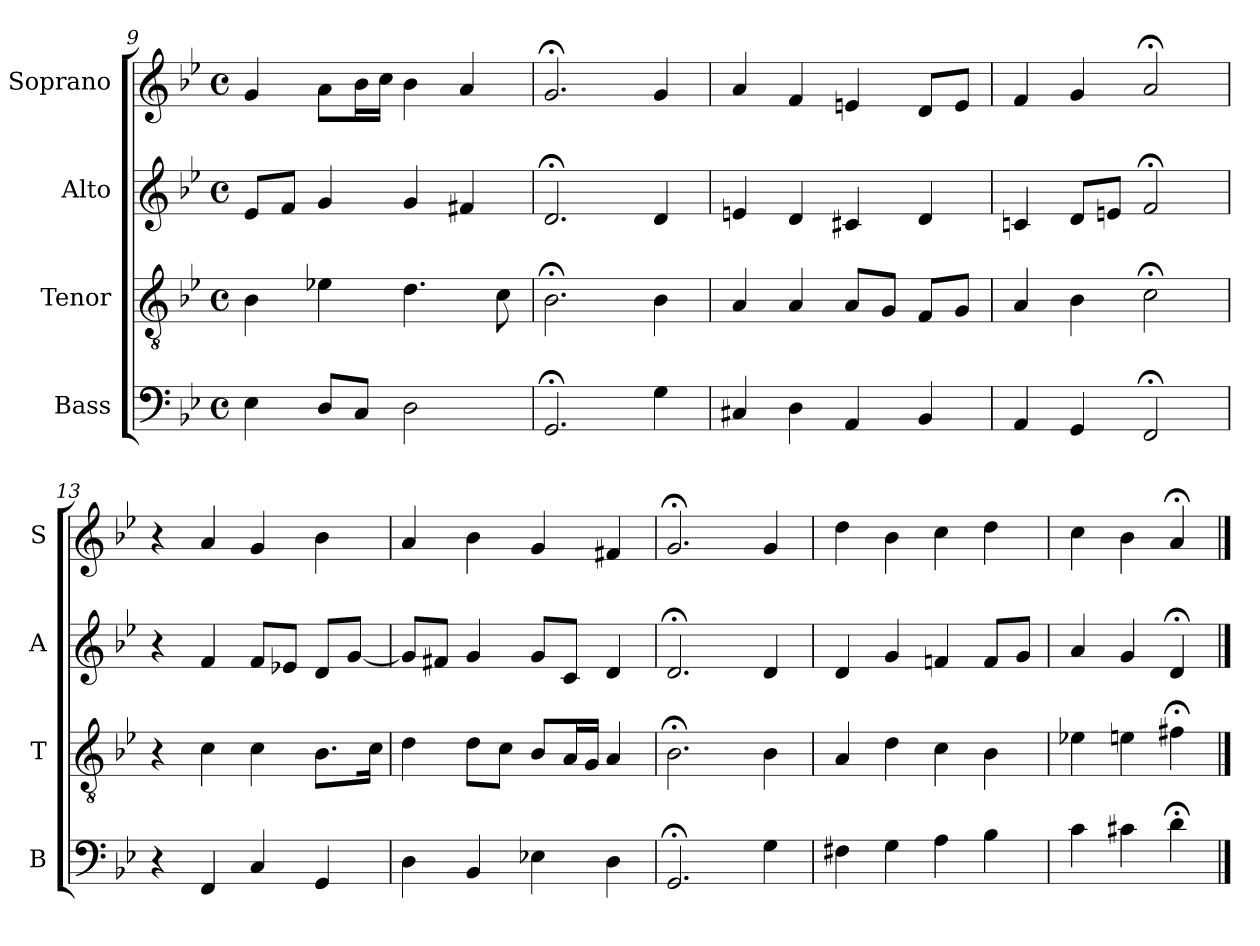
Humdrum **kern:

**kern	**kern	**kern	**kern
*part4	*part3	*part2	*part1
*staff4	*staff3	*staff2	*staff1
*I"Bass	*I"Tenor	*I"Alto	*I"Soprano
*I'B	*I'T	*I'A	*I'S
*clefF4	*clefGv2	*clefG2	*clefG2
*k[b-e-]	*k[b-e-]	*k[b-e-]	*k[b-e-]
*g:	*g:	*g:	*g:
*M4/4	*M4/4	*M4/4	*M4/4
*met(c)	*met(c)	*met(c)	*met(c)
=9	=9	=9	=9
4E-	4B-	8e-L	4g
.	.	8fJ	.
8DL	4e-X	4g	8aL
8CJ	.	.	16b-L
.	.	.	16ccJJ
2Di	4.di	4gi	4b-i
.	.	4f#X	4a
.	8c	.	.
=10	=10	=10	=10
2.GG;<	2.B-;<	2.d;<	2.g;<
4G	4B-	4d	4g
=11	=11	=11	=11
4C#X	4A	4en	4a
4D	4A	4d	4f
4AA	8AL	4c#X	4en
.	8GJ	.	.
4BB-	8FL	4d	8dL
.	8GJ	.	8eJ
=12	=12	=12	=12
4AA	4A	4cn	4f
4GG	4B-	8dL	4g
.	.	8enJ	.
2FF;<	2c;<	2f;<	2a;<
=13	=13	=13	=13
4r	4r	4r	4r
4FF	4c	4f	4a
4C	4c	8fL	4g
.	.	8e-XJ	.
4GG	8.B-L	8dL	4b-
.	.	[8gJ	.
.	16cJk	.	.
=14	=14	=14	=14
4D	4d	8gL]	4a
.	.	8f#XJ	.
4BB-	8dL	4g	4b-
.	8cJ	.	.
4E-X	8B-L	8gL	4g
.	16AL	8cJ	.
.	16GJJ	.	.
4D	4A	4d	4f#X
=15	=15	=15	=15
2.GG;<	2.B-;<	2.d;<	2.g;<
4G	4B-	4d	4g
=16	=16	=16	=16
4F#X	4A	4d	4dd
4G	4d	4g	4b-
4A	4c	4fn	4cc
4B-	4B-	8fL	4dd
.	.	8gJ	.
=17	=17	=17	=17
4c	4e-X	4a	4cc
4c#X	4en	4g	4b-
4d;<	4f#X;<	4d;<	4a;<
==	==	==	==
*-	*-	*-	*-
